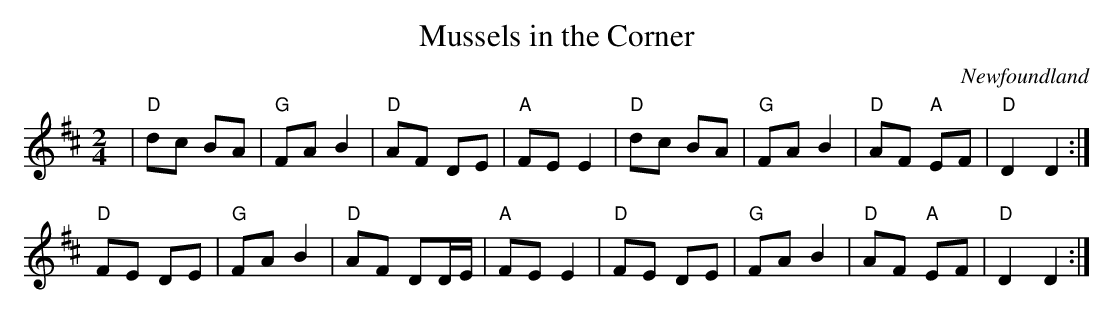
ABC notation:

X:1
T:Mussels in the Corner
C:Newfoundland
M:2/4
L:1/8
K:D
|"D"dc BA|"G"FA B2|"D"AF DE|"A"FE E2|"D"dc BA| "G"FA B2|"D" AF "A"EF|"D"D2 D2:|
"D"FE DE|"G"FA B2|"D"AF DD/E/|"A"FE E2|"D"FE DE|"G"FA B2|"D"AF "A"EF|"D"D2 D2:|]
